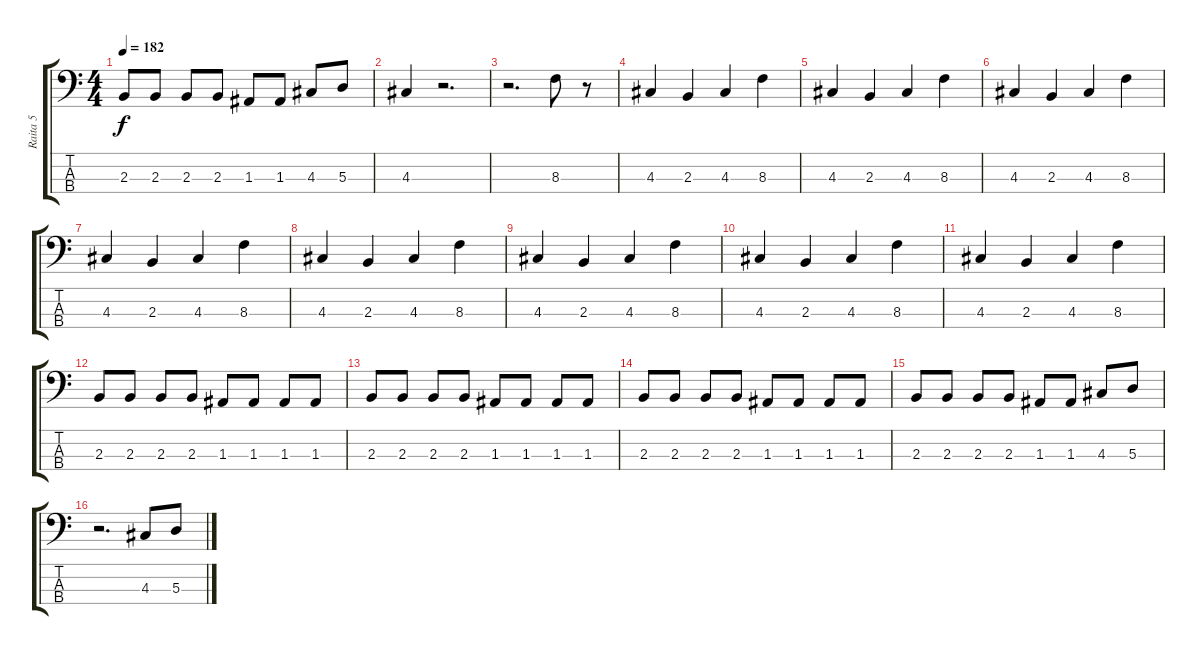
\track ("Raita 5" "Raita 5") {instrument distortionguitar}
\staff {score tabs}
\tuning (G2 D2 A1 E1) {hide}
\ts (4 4)
\tempo 182
\clef f4
\ks c
2.3.8{dy f} 2.3.8 2.3.8 2.3.8 1.3.8 1.3.8 4.3.8 5.3.8 |
4.3.4 r.2{d} |
r.2{d} 8.3.8 r.8 |
4.3.4 2.3.4 4.3.4 8.3.4 |
4.3.4 2.3.4 4.3.4 8.3.4 |
4.3.4 2.3.4 4.3.4 8.3.4 |
4.3.4 2.3.4 4.3.4 8.3.4 |
4.3.4 2.3.4 4.3.4 8.3.4 |
4.3.4 2.3.4 4.3.4 8.3.4 |
4.3.4 2.3.4 4.3.4 8.3.4 |
4.3.4 2.3.4 4.3.4 8.3.4 |
2.3.8 2.3.8 2.3.8 2.3.8 1.3.8 1.3.8 1.3.8 1.3.8 |
2.3.8 2.3.8 2.3.8 2.3.8 1.3.8 1.3.8 1.3.8 1.3.8 |
2.3.8 2.3.8 2.3.8 2.3.8 1.3.8 1.3.8 1.3.8 1.3.8 |
2.3.8 2.3.8 2.3.8 2.3.8 1.3.8 1.3.8 4.3.8 5.3.8 |
r.2{d} 4.3.8 5.3.8
